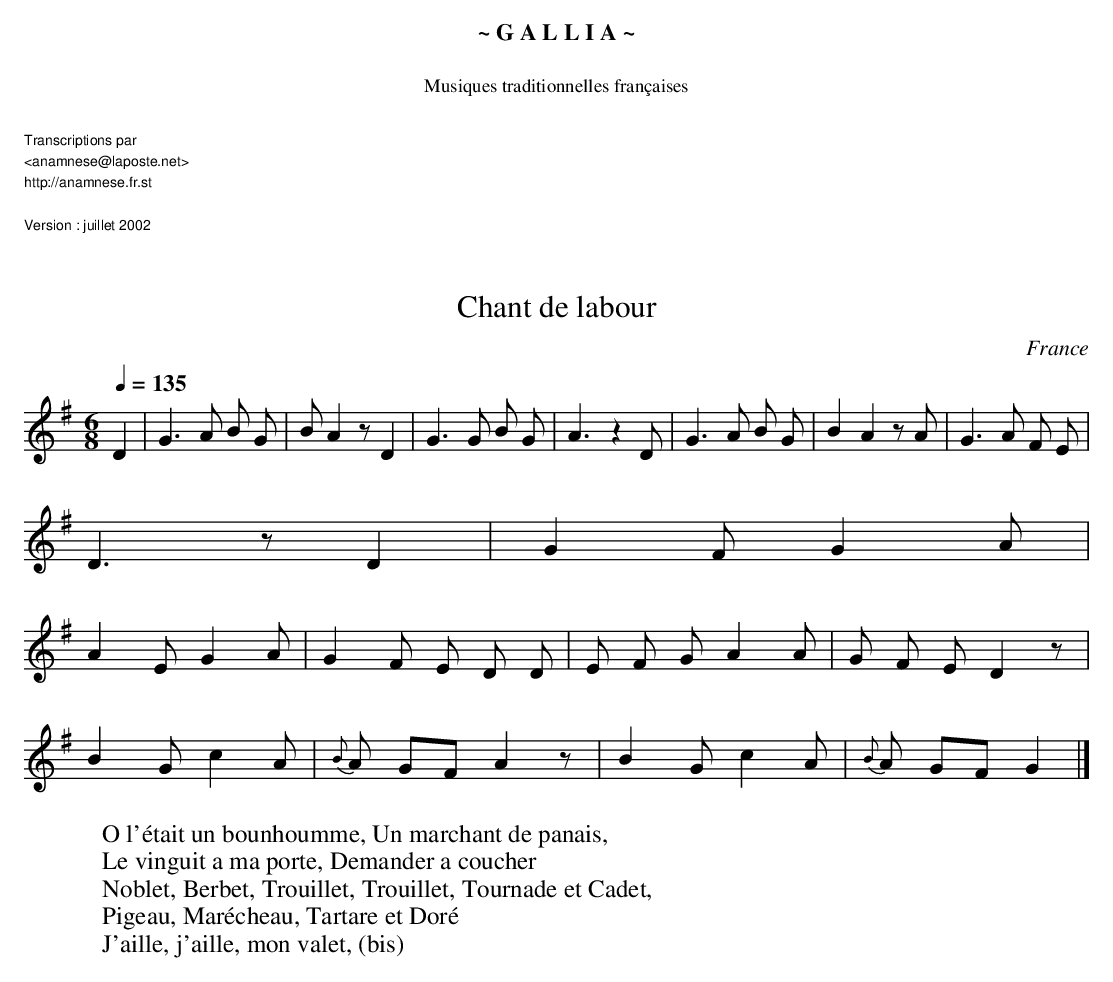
X:1
T:Chant de labour
O:France
M:6/8
L:1/8
Q:1/4=135
K:G
D2 | G3 A B G | B A2 z D2 | G3 G B G |  A3 z2 D | G3 A B G | B2 A2 z A | G3 A F E |
D3 z D2 | G2 F G2 A |
A2 E G2 A | G2 F E D D | E F G A2 A | G F E D2 z |
B2 G c2 A | {B}A GF A2 z | B2 G c2 A | {B} A GF G2 |]
W:O l'était un bounhoumme, Un marchant de panais,
W:Le vinguit a ma porte, Demander a coucher
W:Noblet, Berbet, Trouillet, Trouillet, Tournade et Cadet,
W:Pigeau, Marécheau, Tartare et Doré
W:J'aille, j'aille, mon valet, (bis)
